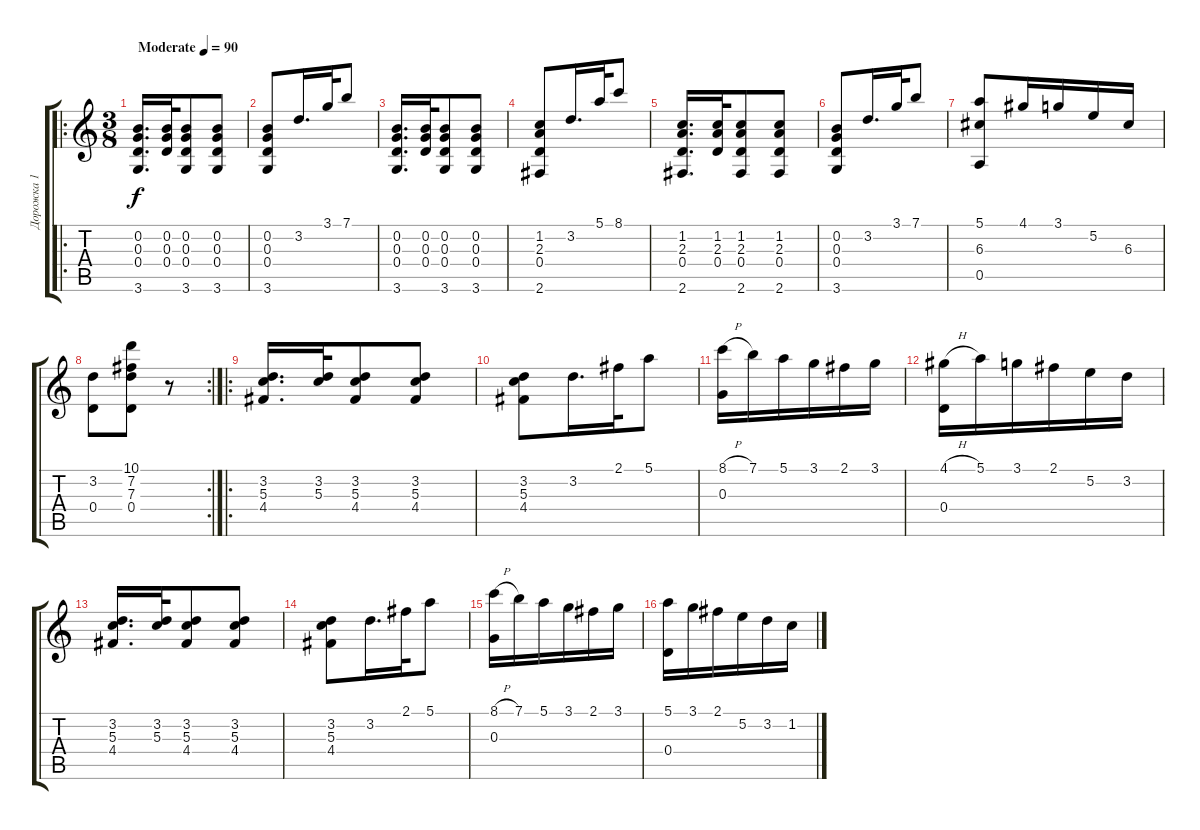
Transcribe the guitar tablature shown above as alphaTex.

\track ("Дорожка 1" "Дорожка 1") {instrument acousticguitarnylon}
\staff {score tabs}
\tuning (E4 B3 G3 D3 A2 E2) {hide}
\ro
\ts (3 8)
\tempo (90 "Moderate")
\clef g2
\ks c
(0.2 0.3 0.4 3.6).16{d dy f instrument acousticguitarnylon} (0.2 0.3 0.4).32 (0.2 0.3 0.4 3.6).8 (0.2 0.3 0.4 3.6).8 |
(0.2 0.3 0.4 3.6).8 3.2.16{d} 3.1.32 7.1.8 |
(0.2 0.3 0.4 3.6).16{d} (0.2 0.3 0.4).32 (0.2 0.3 0.4 3.6).8 (0.2 0.3 0.4 3.6).8 |
(1.2 2.3 0.4 2.6).8 3.2.16{d} 5.1.32 8.1.8 |
(1.2 2.3 0.4 2.6).16{d} (1.2 2.3 0.4).32 (1.2 2.3 0.4 2.6).8 (1.2 2.3 0.4 2.6).8 |
(0.2 0.3 0.4 3.6).8 3.2.16{d} 3.1.32 7.1.8 |
(5.1 6.3 0.5).8 4.1.16 3.1.16 5.2.16 6.3.16 |
\rc 2
(3.2 0.4).8 (10.1 7.2 7.3 0.4).8 r.8 |
\ro
(3.2 5.3 4.4).16{d} (3.2 5.3).32 (3.2 5.3 4.4).8 (3.2 5.3 4.4).8 |
(3.2 5.3 4.4).8 3.2.16{d} 2.1.32 5.1.8 |
(8.1{h} 0.3).16 7.1.16 5.1.16 3.1.16 2.1.16 3.1.16 |
(4.1{h} 0.4).16 5.1.16 3.1.16 2.1.16 5.2.16 3.2.16 |
(3.2 5.3 4.4).16{d} (3.2 5.3).32 (3.2 5.3 4.4).8 (3.2 5.3 4.4).8 |
(3.2 5.3 4.4).8 3.2.16{d} 2.1.32 5.1.8 |
(8.1{h} 0.3).16 7.1.16 5.1.16 3.1.16 2.1.16 3.1.16 |
(5.1 0.4).16 3.1.16 2.1.16 5.2.16 3.2.16 1.2.16
